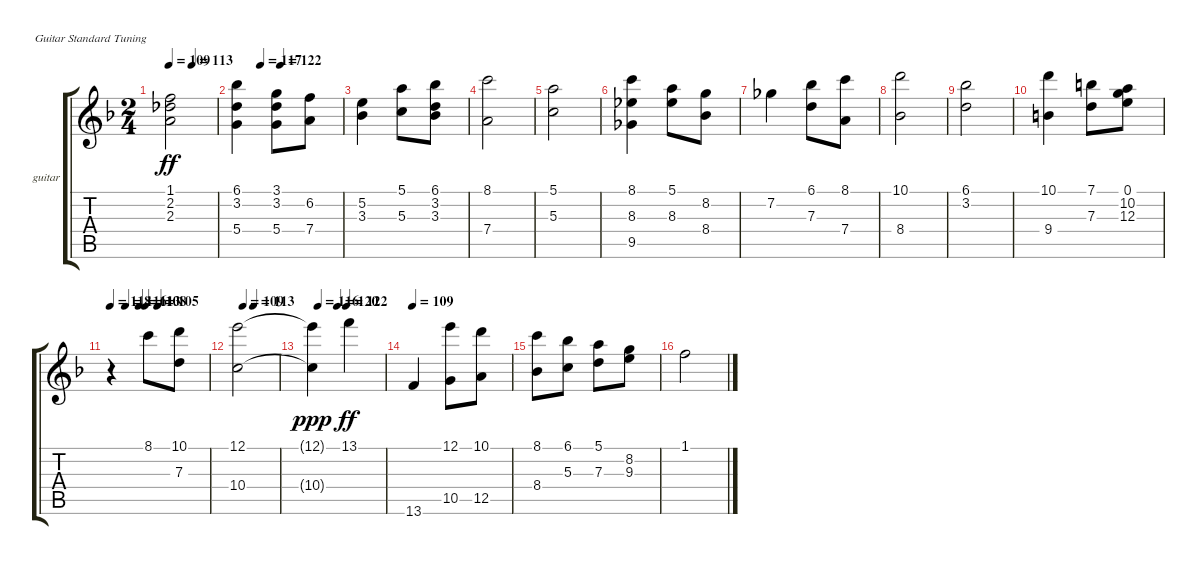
\bracketExtendMode groupsimilarinstruments
\firstSystemTrackNameOrientation horizontal
\otherSystemsTrackNameOrientation horizontal
\track ("guitar" "guitar") {instrument acousticguitarnylon}
\staff {score tabs}
\tuning (E4 B3 G3 D3 A2 E2)
\ts (2 4)
\tempo 109
\tempo (113 0.484375)
\clef g2
\ks f
(1.1 2.2 2.3).2{dy ff} |
\tempo (117 0.234375)
\tempo (122 0.421875)
(6.1 3.2 5.4).4 (3.1 3.2 5.4).8 (6.2 7.4).8 |
(5.2 3.3).4 (5.1 5.3).8 (6.1 3.2 3.3).8 |
(8.1 7.4).2 |
(5.1 5.3).2 |
(8.1 8.3 9.5).4 (5.1 8.3).8 (8.2 8.4).8 |
7.2.4 (6.1 7.3).8 (8.1 7.4).8 |
(10.1 8.4).2 |
(6.1 3.2).2 |
(10.1 9.4).4 (7.1 7.3).8 (0.1 10.2 12.3).8 |
\tempo 118
\tempo (116 0.15625)
\tempo (113 0.296875)
\tempo (108 0.359375)
\tempo (105 0.484375)
r.4 8.1.8 (10.1 7.3).8 |
\tempo (109 0.15625)
\tempo (113 0.40625)
(12.1 10.4).2 |
\tempo (116 0.09375)
\tempo (120 0.359375)
\tempo (122 0.484375)
(12.1{t} 10.4{t}).4{dy ppp} 13.1.4{dy ff} |
\tempo 109
13.6.4 (12.1 10.5).8 (10.1 12.5).8 |
(8.1 8.4).8 (6.1 5.3).8 (5.1 7.3).8 (8.2 9.3).8 |
1.1.2
